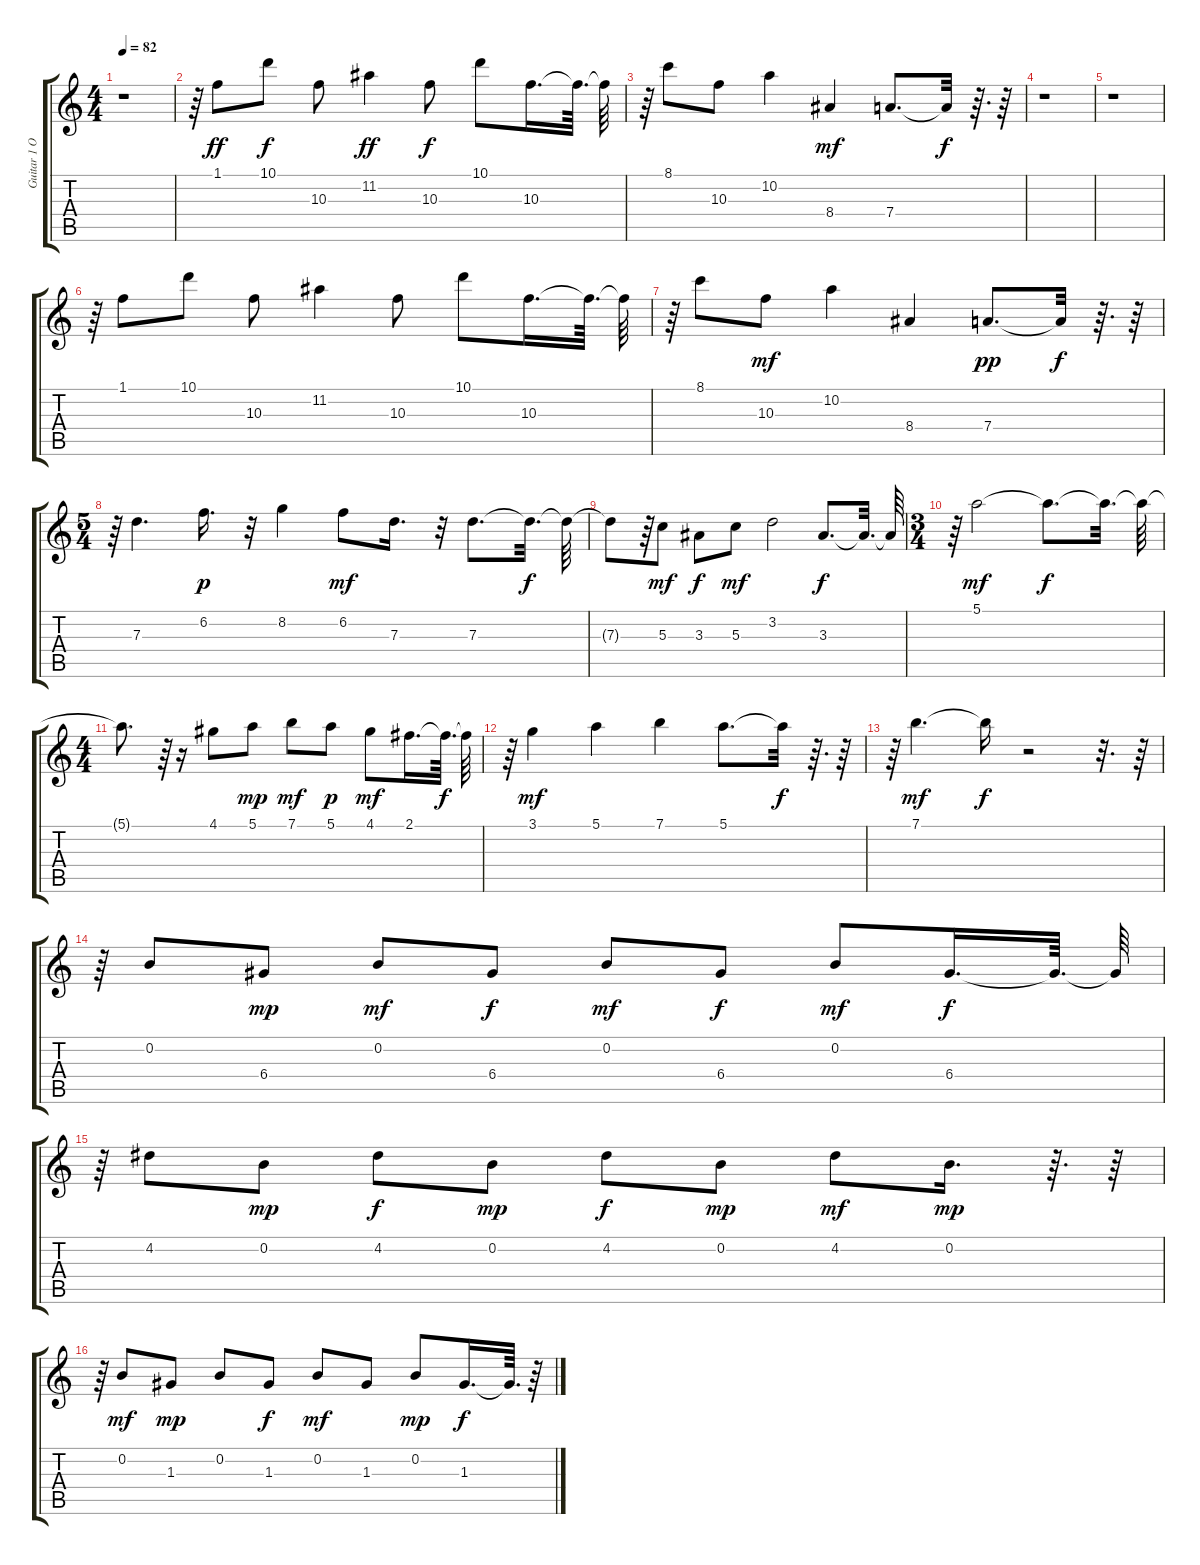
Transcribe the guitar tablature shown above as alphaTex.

\track ("Guitar 1 Overdriven MIX" "Guitar 1 O") {instrument overdrivenguitar}
\staff {score tabs}
\tuning (E4 B3 G3 D3 A2 E2) {hide}
\ts (4 4)
\tempo 82
\clef g2
\ks c
r.1{dy f} |
r.64 1.1.8{dy ff} 10.1.8{dy f} 10.3.8 11.2.4{dy ff} 10.3.8{dy f} 10.1.8 10.3.16{d} 10.3{t}.64{d} 10.3{t}.64 |
r.64 8.1.8 10.3.8 10.2.4 8.4.4{dy mf} 7.4.8{d} 7.4{t}.32{dy f} r.64{d} r.64 |
r.1 |
r.1 |
r.64 1.1.8 10.1.8 10.3.8 11.2.4 10.3.8 10.1.8 10.3.16{d} 10.3{t}.64{d} 10.3{t}.64 |
r.64 8.1.8 10.3.8{dy mf} 10.2.4 8.4.4 7.4.8{d dy pp} 7.4{t}.32{dy f} r.64{d} r.64 |
\ts (5 4)
r.64 7.3.4{d} 6.2.16{d dy p} r.32 8.2.4 6.2.8{dy mf} 7.3.16{d} r.32 7.3.8{d} 7.3{t}.32{d dy f} 7.3{t}.64 |
7.3{t}.8 r.64 5.3.8{dy mf} 3.3.8{dy f} 5.3.8{dy mf} 3.2.2 3.3.8{d dy f} 3.3{t}.32{d} 3.3{t}.64 |
\ts (3 4)
r.64 5.1.2{dy mf} 5.1{t}.8{d dy f} 5.1{t}.32{d} 5.1{t}.64 |
\ts (4 4)
5.1{t}.8{d} r.64 r.16 4.1.8 5.1.8{dy mp} 7.1.8{dy mf} 5.1.8{dy p} 4.1.8{dy mf} 2.1.16{d} 2.1{t}.64{d dy f} 2.1{t}.64 |
r.64 3.1.4{dy mf} 5.1.4 7.1.4 5.1.8{d} 5.1{t}.32{dy f} r.64{d} r.64 |
r.64 7.1.4{d dy mf} 7.1{t}.16{dy f} r.2 r.32{d} r.64 |
r.64 0.2.8 6.4.8{dy mp} 0.2.8{dy mf} 6.4.8{dy f} 0.2.8{dy mf} 6.4.8{dy f} 0.2.8{dy mf} 6.4.16{d dy f} 6.4{t}.64{d} 6.4{t}.64 |
r.64 4.2.8 0.2.8{dy mp} 4.2.8{dy f} 0.2.8{dy mp} 4.2.8{dy f} 0.2.8{dy mp} 4.2.8{dy mf} 0.2.16{d dy mp} r.64{d} r.64 |
r.64 0.2.8{dy mf} 1.3.8{dy mp} 0.2.8 1.3.8{dy f} 0.2.8{dy mf} 1.3.8 0.2.8{dy mp} 1.3.16{d dy f} 1.3{t}.64{d} r.64
